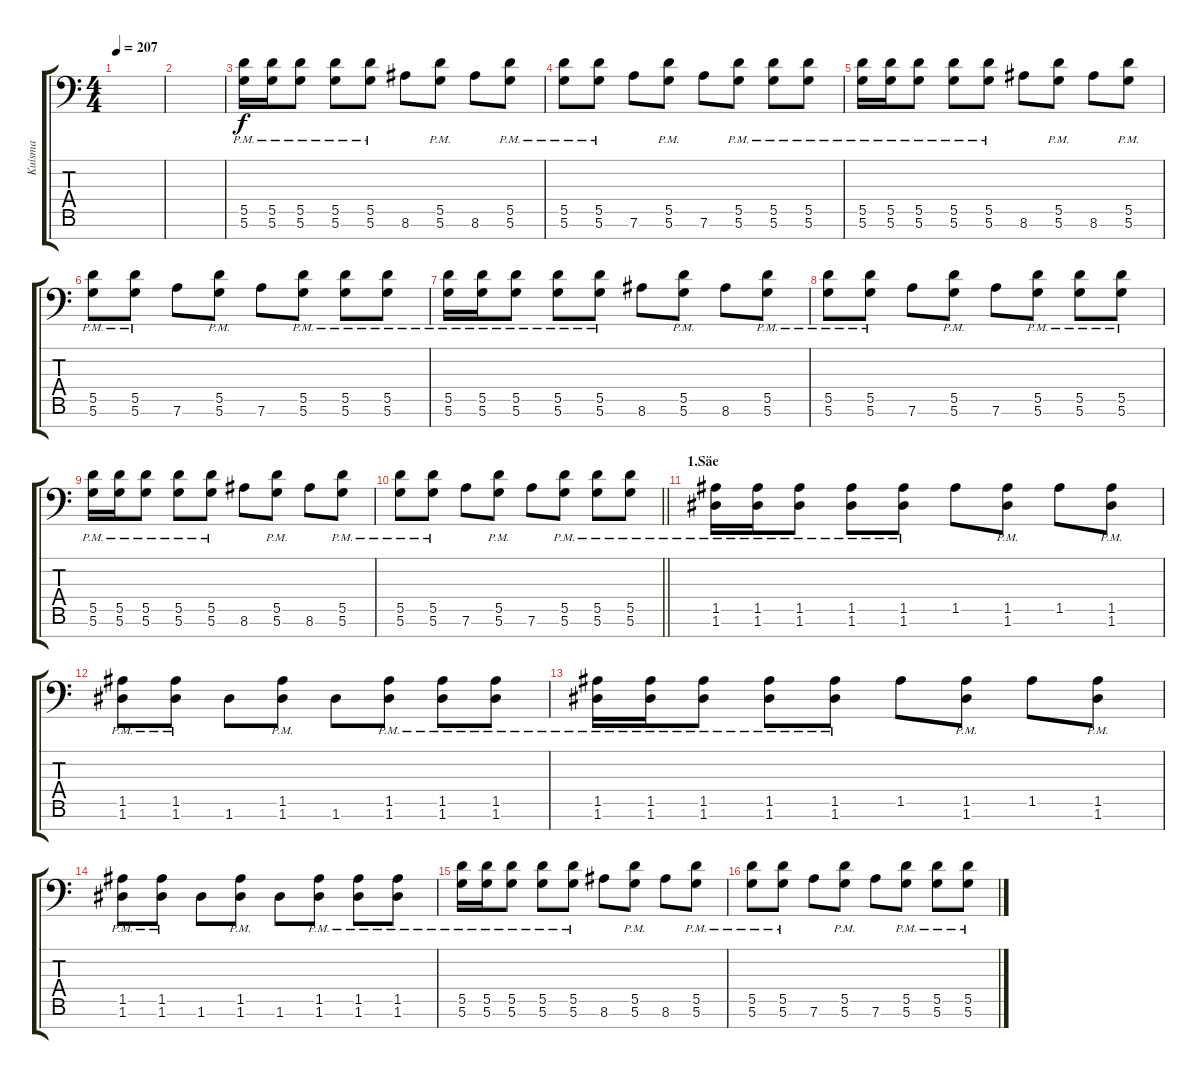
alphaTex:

\track ("Kuisma" "Kuisma") {instrument distortionguitar}
\staff {score tabs}
\tuning (E4 B3 G3 D3 A2 D2 A1) {hide}
\ts (4 4)
\tempo 207
\clef f4
\ks c
|
|
(5.5{pm} 5.6{pm}).16 (5.5{pm} 5.6{pm}).16 (5.5{pm} 5.6{pm}).8 (5.5{pm} 5.6{pm}).8 (5.5{pm} 5.6{pm}).8 8.6.8 (5.5{pm} 5.6{pm}).8 8.6.8 (5.5{pm} 5.6{pm}).8 |
(5.5{pm} 5.6{pm}).8 (5.5{pm} 5.6{pm}).8 7.6.8 (5.5{pm} 5.6{pm}).8 7.6.8 (5.5{pm} 5.6{pm}).8 (5.5{pm} 5.6{pm}).8 (5.5{pm} 5.6{pm}).8 |
(5.5{pm} 5.6{pm}).16 (5.5{pm} 5.6{pm}).16 (5.5{pm} 5.6{pm}).8 (5.5{pm} 5.6{pm}).8 (5.5{pm} 5.6{pm}).8 8.6.8 (5.5{pm} 5.6{pm}).8 8.6.8 (5.5{pm} 5.6{pm}).8 |
(5.5{pm} 5.6{pm}).8 (5.5{pm} 5.6{pm}).8 7.6.8 (5.5{pm} 5.6{pm}).8 7.6.8 (5.5{pm} 5.6{pm}).8 (5.5{pm} 5.6{pm}).8 (5.5{pm} 5.6{pm}).8 |
(5.5{pm} 5.6{pm}).16 (5.5{pm} 5.6{pm}).16 (5.5{pm} 5.6{pm}).8 (5.5{pm} 5.6{pm}).8 (5.5{pm} 5.6{pm}).8 8.6.8 (5.5{pm} 5.6{pm}).8 8.6.8 (5.5{pm} 5.6{pm}).8 |
(5.5{pm} 5.6{pm}).8 (5.5{pm} 5.6{pm}).8 7.6.8 (5.5{pm} 5.6{pm}).8 7.6.8 (5.5{pm} 5.6{pm}).8 (5.5{pm} 5.6{pm}).8 (5.5{pm} 5.6{pm}).8 |
(5.5{pm} 5.6{pm}).16 (5.5{pm} 5.6{pm}).16 (5.5{pm} 5.6{pm}).8 (5.5{pm} 5.6{pm}).8 (5.5{pm} 5.6{pm}).8 8.6.8 (5.5{pm} 5.6{pm}).8 8.6.8 (5.5{pm} 5.6{pm}).8 |
\barLineRight lightlight
(5.5{pm} 5.6{pm}).8 (5.5{pm} 5.6{pm}).8 7.6.8 (5.5{pm} 5.6{pm}).8 7.6.8 (5.5{pm} 5.6{pm}).8 (5.5{pm} 5.6{pm}).8 (5.5{pm} 5.6{pm}).8 |
\section ("" "1.Säe")
(1.5{pm} 1.6{pm}).16 (1.5{pm} 1.6{pm}).16 (1.5{pm} 1.6{pm}).8 (1.5{pm} 1.6{pm}).8 (1.5{pm} 1.6{pm}).8 1.5.8 (1.5{pm} 1.6{pm}).8 1.5.8 (1.5{pm} 1.6{pm}).8 |
(1.5{pm} 1.6{pm}).8 (1.5{pm} 1.6{pm}).8 1.6.8 (1.5{pm} 1.6{pm}).8 1.6.8 (1.5{pm} 1.6{pm}).8 (1.5{pm} 1.6{pm}).8 (1.5{pm} 1.6{pm}).8 |
(1.5{pm} 1.6{pm}).16 (1.5{pm} 1.6{pm}).16 (1.5{pm} 1.6{pm}).8 (1.5{pm} 1.6{pm}).8 (1.5{pm} 1.6{pm}).8 1.5.8 (1.5{pm} 1.6{pm}).8 1.5.8 (1.5{pm} 1.6{pm}).8 |
(1.5{pm} 1.6{pm}).8 (1.5{pm} 1.6{pm}).8 1.6.8 (1.5{pm} 1.6{pm}).8 1.6.8 (1.5{pm} 1.6{pm}).8 (1.5{pm} 1.6{pm}).8 (1.5{pm} 1.6{pm}).8 |
(5.5{pm} 5.6{pm}).16 (5.5{pm} 5.6{pm}).16 (5.5{pm} 5.6{pm}).8 (5.5{pm} 5.6{pm}).8 (5.5{pm} 5.6{pm}).8 8.6.8 (5.5{pm} 5.6{pm}).8 8.6.8 (5.5{pm} 5.6{pm}).8 |
(5.5{pm} 5.6{pm}).8 (5.5{pm} 5.6{pm}).8 7.6.8 (5.5{pm} 5.6{pm}).8 7.6.8 (5.5{pm} 5.6{pm}).8 (5.5{pm} 5.6{pm}).8 (5.5{pm} 5.6{pm}).8
